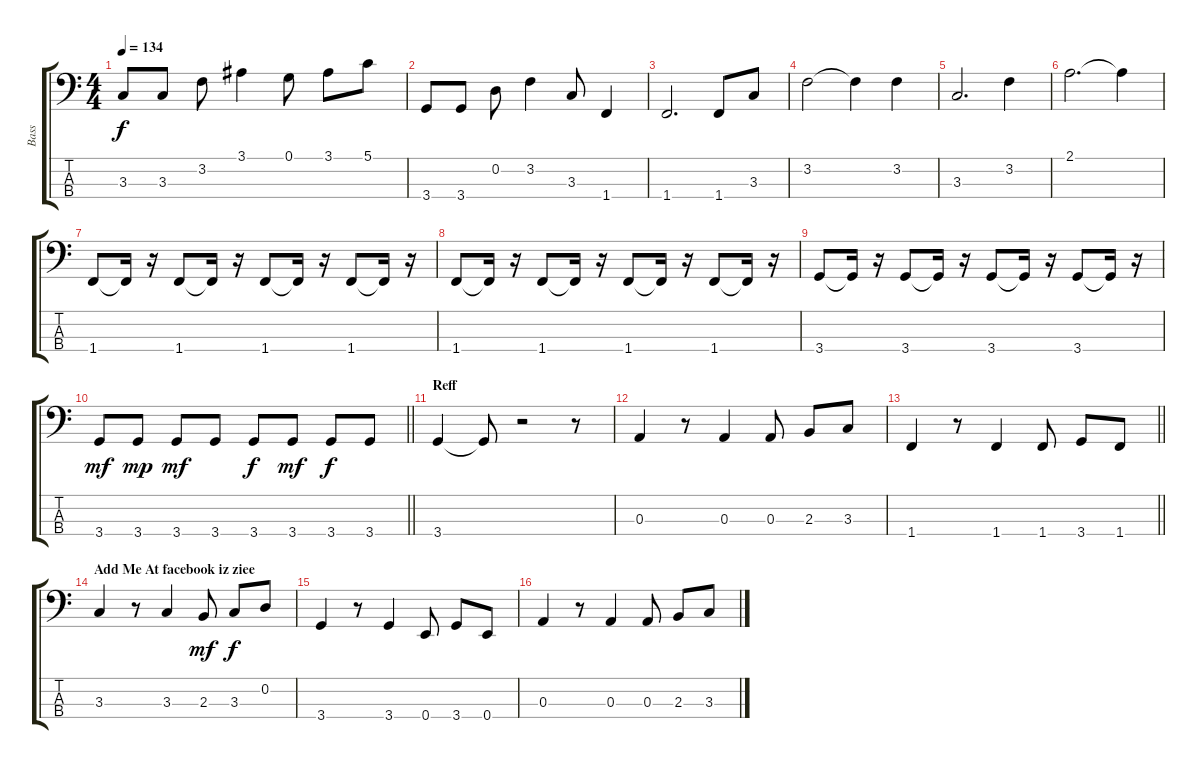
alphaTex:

\track ("Bass" "Bass") {instrument electricbassfinger}
\staff {score tabs}
\tuning (G2 D2 A1 E1) {hide}
\ts (4 4)
\tempo 134
\clef f4
\ks c
3.3.8{dy f} 3.3.8 3.2.8 3.1.4 0.1.8 3.1.8 5.1.8 |
3.4.8 3.4.8 0.2.8 3.2.4 3.3.8 1.4.4 |
1.4.2{d} 1.4.8 3.3.8 |
3.2.2 3.2{t}.4 3.2.4 |
3.3.2{d} 3.2.4 |
2.1.2{d} 2.1{t}.4 |
1.4.8 1.4{t}.16 r.16 1.4.8 1.4{t}.16 r.16 1.4.8 1.4{t}.16 r.16 1.4.8 1.4{t}.16 r.16 |
1.4.8 1.4{t}.16 r.16 1.4.8 1.4{t}.16 r.16 1.4.8 1.4{t}.16 r.16 1.4.8 1.4{t}.16 r.16 |
3.4.8 3.4{t}.16 r.16 3.4.8 3.4{t}.16 r.16 3.4.8 3.4{t}.16 r.16 3.4.8 3.4{t}.16 r.16 |
\barLineRight lightlight
3.4.8{dy mf} 3.4.8{dy mp} 3.4.8{dy mf} 3.4.8 3.4.8{dy f} 3.4.8{dy mf} 3.4.8{dy f} 3.4.8 |
\section ("" "Reff")
3.4.4 3.4{t}.8 r.2 r.8 |
0.3.4 r.8 0.3.4 0.3.8 2.3.8 3.3.8 |
\barLineRight lightlight
1.4.4 r.8 1.4.4 1.4.8 3.4.8 1.4.8 |
\section ("" "Add Me At facebook iz ziee")
3.3.4 r.8 3.3.4 2.3.8{dy mf} 3.3.8{dy f} 0.2.8 |
3.4.4 r.8 3.4.4 0.4.8 3.4.8 0.4.8 |
0.3.4 r.8 0.3.4 0.3.8 2.3.8 3.3.8
